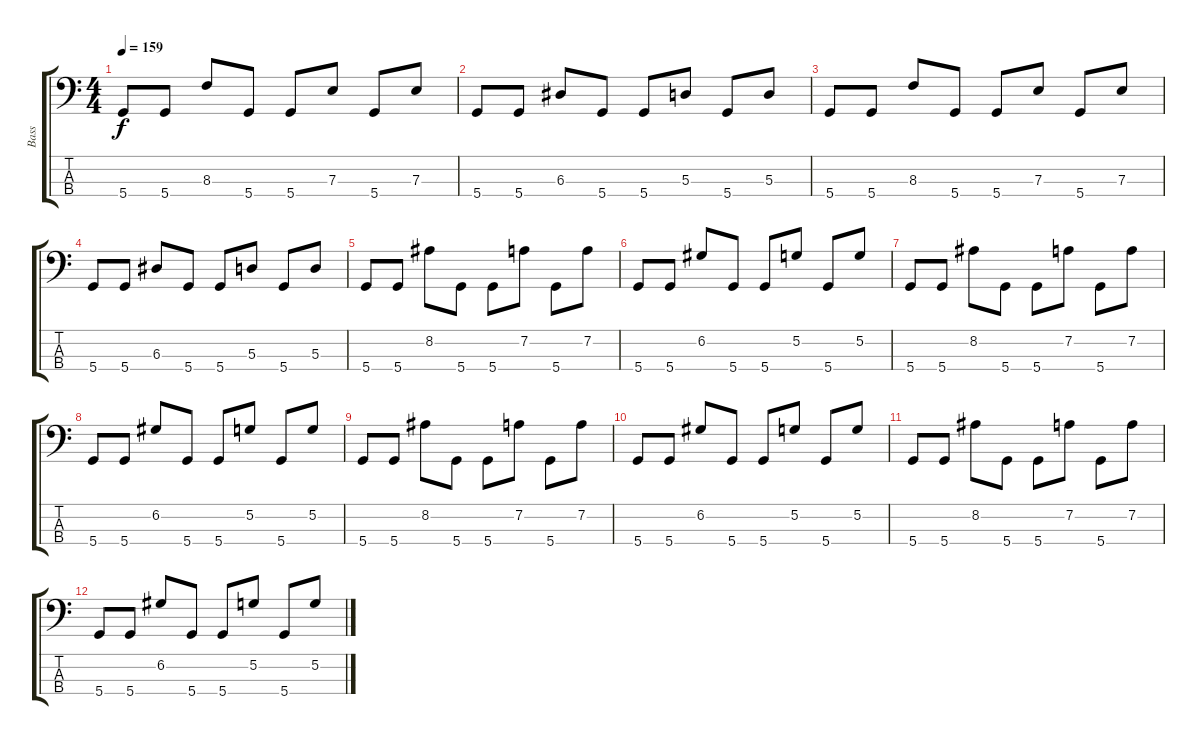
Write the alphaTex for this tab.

\track ("Bass" "Bass") {instrument electricbassfinger}
\staff {score tabs}
\tuning (G2 D2 A1 D1) {hide}
\ts (4 4)
\tempo 159
\clef f4
\ks c
5.4.8{dy f} 5.4.8 8.3.8 5.4.8 5.4.8 7.3.8 5.4.8 7.3.8 |
5.4.8 5.4.8 6.3.8 5.4.8 5.4.8 5.3.8 5.4.8 5.3.8 |
5.4.8 5.4.8 8.3.8 5.4.8 5.4.8 7.3.8 5.4.8 7.3.8 |
5.4.8 5.4.8 6.3.8 5.4.8 5.4.8 5.3.8 5.4.8 5.3.8 |
5.4.8 5.4.8 8.2.8 5.4.8 5.4.8 7.2.8 5.4.8 7.2.8 |
5.4.8 5.4.8 6.2.8 5.4.8 5.4.8 5.2.8 5.4.8 5.2.8 |
5.4.8 5.4.8 8.2.8 5.4.8 5.4.8 7.2.8 5.4.8 7.2.8 |
5.4.8 5.4.8 6.2.8 5.4.8 5.4.8 5.2.8 5.4.8 5.2.8 |
5.4.8 5.4.8 8.2.8 5.4.8 5.4.8 7.2.8 5.4.8 7.2.8 |
5.4.8 5.4.8 6.2.8 5.4.8 5.4.8 5.2.8 5.4.8 5.2.8 |
5.4.8 5.4.8 8.2.8 5.4.8 5.4.8 7.2.8 5.4.8 7.2.8 |
5.4.8 5.4.8 6.2.8 5.4.8 5.4.8 5.2.8 5.4.8 5.2.8
